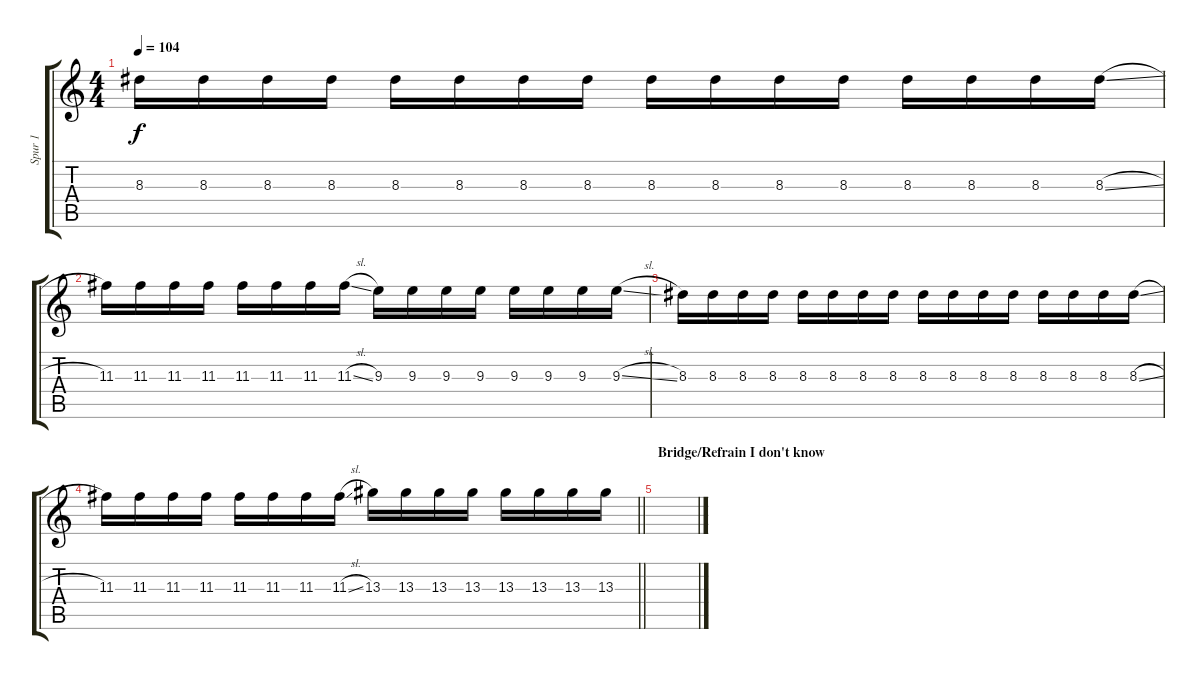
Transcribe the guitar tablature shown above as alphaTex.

\track ("Spur 1" "Spur 1") {instrument electricguitarjazz}
\staff {score tabs}
\tuning (E4 B3 G3 D3 A2 E2) {hide}
\ts (4 4)
\tempo 104
\clef g2
\ks c
8.3.16{dy f instrument electricguitarjazz} 8.3.16 8.3.16 8.3.16 8.3.16 8.3.16 8.3.16 8.3.16 8.3.16 8.3.16 8.3.16 8.3.16 8.3.16 8.3.16 8.3.16 8.3{sl}.16 |
11.3.16 11.3.16 11.3.16 11.3.16 11.3.16 11.3.16 11.3.16 11.3{sl}.16 9.3.16 9.3.16 9.3.16 9.3.16 9.3.16 9.3.16 9.3.16 9.3{sl}.16 |
8.3.16 8.3.16 8.3.16 8.3.16 8.3.16 8.3.16 8.3.16 8.3.16 8.3.16 8.3.16 8.3.16 8.3.16 8.3.16 8.3.16 8.3.16 8.3{sl}.16 |
\barLineRight lightlight
11.3.16 11.3.16 11.3.16 11.3.16 11.3.16 11.3.16 11.3.16 11.3{sl}.16 13.3.16 13.3.16 13.3.16 13.3.16 13.3.16 13.3.16 13.3.16 13.3.16 |
\section ("" "Bridge/Refrain I don't know")
